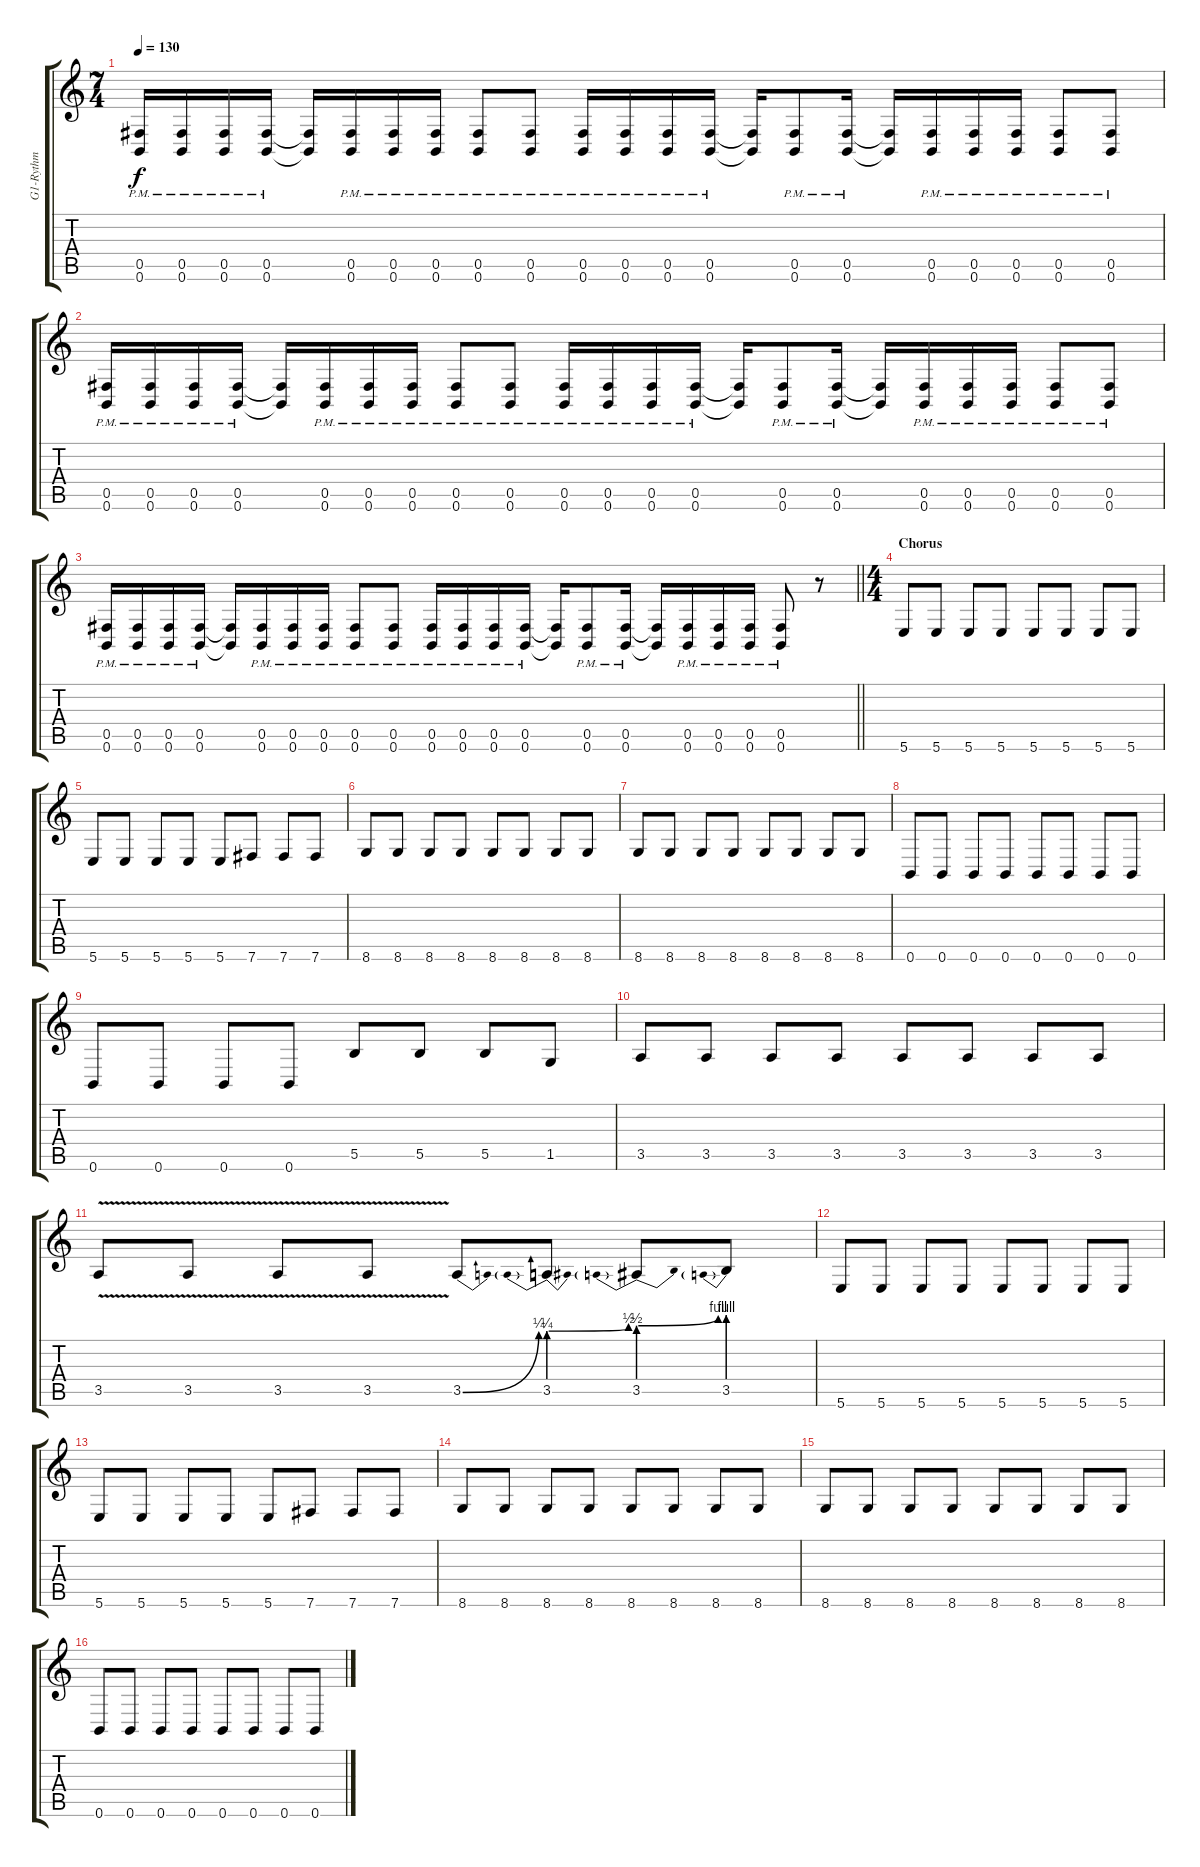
\track ("G1-Rythm" "G1-Rythm") {instrument distortionguitar}
\staff {score tabs}
\tuning (Db4 Ab3 E3 B2 Gb2 B1) {hide}
\ts (7 4)
\tempo 130
\clef g2
\ks c
(0.5{pm} 0.6{pm}).16{dy f} (0.5{pm} 0.6{pm}).16 (0.5{pm} 0.6{pm}).16 (0.5{pm} 0.6{pm}).16 (0.5{t} 0.6{t}).16 (0.5{pm} 0.6{pm}).16 (0.5{pm} 0.6{pm}).16 (0.5{pm} 0.6{pm}).16 (0.5{pm} 0.6{pm}).8 (0.5{pm} 0.6{pm}).8 (0.5{pm} 0.6{pm}).16 (0.5{pm} 0.6{pm}).16 (0.5{pm} 0.6{pm}).16 (0.5{pm} 0.6{pm}).16 (0.5{t} 0.6{t}).16 (0.5{pm} 0.6{pm}).8 (0.5{pm} 0.6{pm}).16 (0.5{t} 0.6{t}).16 (0.5{pm} 0.6{pm}).16 (0.5{pm} 0.6{pm}).16 (0.5{pm} 0.6{pm}).16 (0.5{pm} 0.6{pm}).8 (0.5{pm} 0.6{pm}).8 |
(0.5{pm} 0.6{pm}).16 (0.5{pm} 0.6{pm}).16 (0.5{pm} 0.6{pm}).16 (0.5{pm} 0.6{pm}).16 (0.5{t} 0.6{t}).16 (0.5{pm} 0.6{pm}).16 (0.5{pm} 0.6{pm}).16 (0.5{pm} 0.6{pm}).16 (0.5{pm} 0.6{pm}).8 (0.5{pm} 0.6{pm}).8 (0.5{pm} 0.6{pm}).16 (0.5{pm} 0.6{pm}).16 (0.5{pm} 0.6{pm}).16 (0.5{pm} 0.6{pm}).16 (0.5{t} 0.6{t}).16 (0.5{pm} 0.6{pm}).8 (0.5{pm} 0.6{pm}).16 (0.5{t} 0.6{t}).16 (0.5{pm} 0.6{pm}).16 (0.5{pm} 0.6{pm}).16 (0.5{pm} 0.6{pm}).16 (0.5{pm} 0.6{pm}).8 (0.5{pm} 0.6{pm}).8 |
\barLineRight lightlight
(0.5{pm} 0.6{pm}).16 (0.5{pm} 0.6{pm}).16 (0.5{pm} 0.6{pm}).16 (0.5{pm} 0.6{pm}).16 (0.5{t} 0.6{t}).16 (0.5{pm} 0.6{pm}).16 (0.5{pm} 0.6{pm}).16 (0.5{pm} 0.6{pm}).16 (0.5{pm} 0.6{pm}).8 (0.5{pm} 0.6{pm}).8 (0.5{pm} 0.6{pm}).16 (0.5{pm} 0.6{pm}).16 (0.5{pm} 0.6{pm}).16 (0.5{pm} 0.6{pm}).16 (0.5{t} 0.6{t}).16 (0.5{pm} 0.6{pm}).8 (0.5{pm} 0.6{pm}).16 (0.5{t} 0.6{t}).16 (0.5{pm} 0.6{pm}).16 (0.5{pm} 0.6{pm}).16 (0.5{pm} 0.6{pm}).16 (0.5{pm} 0.6{pm}).8 r.8 |
\ts (4 4)
\section ("" "Chorus")
5.6.8 5.6.8 5.6.8 5.6.8 5.6.8 5.6.8 5.6.8 5.6.8 |
5.6.8 5.6.8 5.6.8 5.6.8 5.6.8 7.6.8 7.6.8 7.6.8 |
8.6.8 8.6.8 8.6.8 8.6.8 8.6.8 8.6.8 8.6.8 8.6.8 |
8.6.8 8.6.8 8.6.8 8.6.8 8.6.8 8.6.8 8.6.8 8.6.8 |
0.6.8 0.6.8 0.6.8 0.6.8 0.6.8 0.6.8 0.6.8 0.6.8 |
0.6.8 0.6.8 0.6.8 0.6.8 5.5.8 5.5.8 5.5.8 1.5.8 |
3.5.8 3.5.8 3.5.8 3.5.8 3.5.8 3.5.8 3.5.8 3.5.8 |
3.5{v}.8 3.5{v}.8 3.5{v}.8 3.5{v}.8 3.5{be (bend 0 0 60 1)}.8 3.5{be (prebendbend 0 1 60 2)}.8 3.5{be (prebendbend 0 2 60 4)}.8 3.5{be (prebend 0 4 60 4)}.8 |
5.6.8 5.6.8 5.6.8 5.6.8 5.6.8 5.6.8 5.6.8 5.6.8 |
5.6.8 5.6.8 5.6.8 5.6.8 5.6.8 7.6.8 7.6.8 7.6.8 |
8.6.8 8.6.8 8.6.8 8.6.8 8.6.8 8.6.8 8.6.8 8.6.8 |
8.6.8 8.6.8 8.6.8 8.6.8 8.6.8 8.6.8 8.6.8 8.6.8 |
0.6.8 0.6.8 0.6.8 0.6.8 0.6.8 0.6.8 0.6.8 0.6.8
